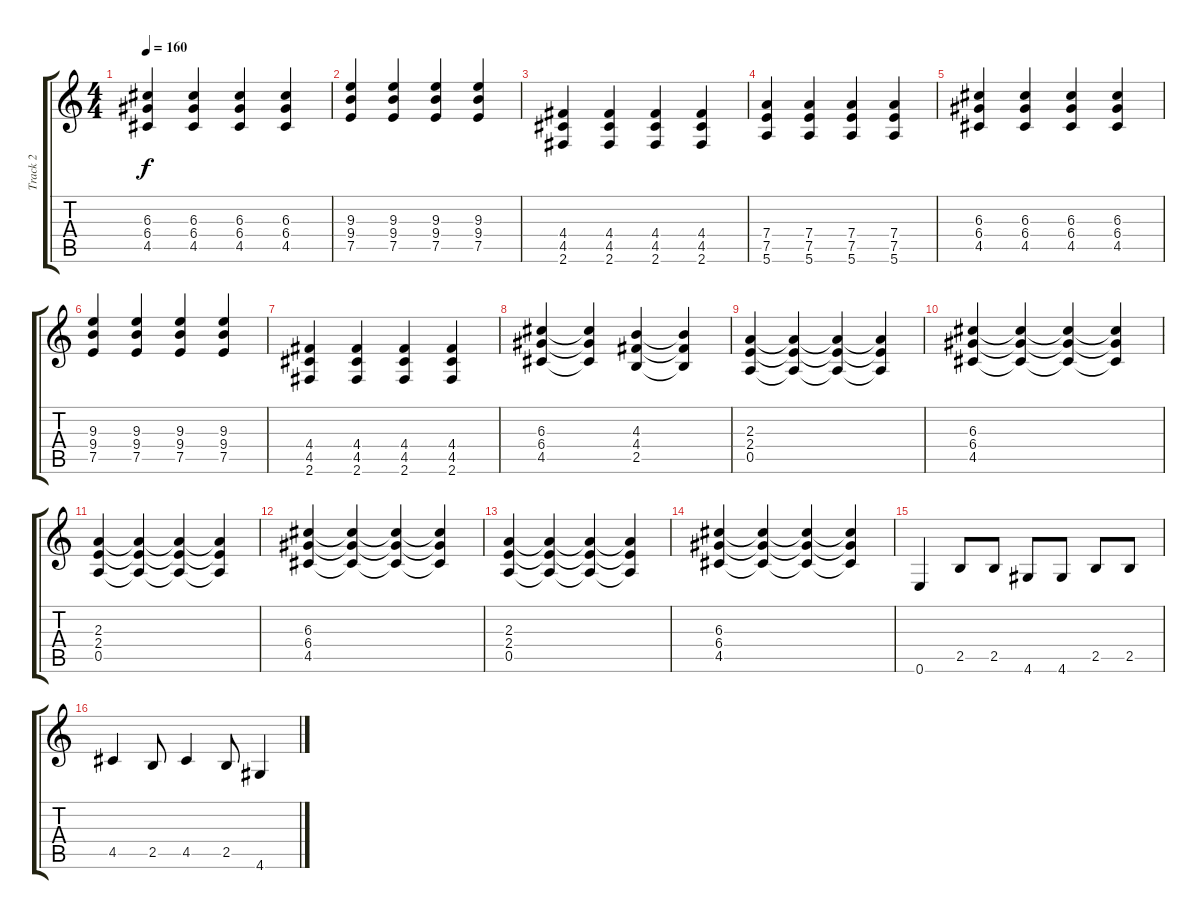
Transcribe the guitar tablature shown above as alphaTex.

\track ("Track 2" "Track 2") {instrument overdrivenguitar}
\staff {score tabs}
\tuning (E4 B3 G3 D3 A2 E2) {hide}
\ts (4 4)
\tempo 160
\clef g2
\ks c
(6.3 6.4 4.5).4{dy f} (6.3 6.4 4.5).4 (6.3 6.4 4.5).4 (6.3 6.4 4.5).4 |
(9.3 9.4 7.5).4 (9.3 9.4 7.5).4 (9.3 9.4 7.5).4 (9.3 9.4 7.5).4 |
(4.4 4.5 2.6).4 (4.4 4.5 2.6).4 (4.4 4.5 2.6).4 (4.4 4.5 2.6).4 |
(7.4 7.5 5.6).4 (7.4 7.5 5.6).4 (7.4 7.5 5.6).4 (7.4 7.5 5.6).4 |
(6.3 6.4 4.5).4 (6.3 6.4 4.5).4 (6.3 6.4 4.5).4 (6.3 6.4 4.5).4 |
(9.3 9.4 7.5).4 (9.3 9.4 7.5).4 (9.3 9.4 7.5).4 (9.3 9.4 7.5).4 |
(4.4 4.5 2.6).4 (4.4 4.5 2.6).4 (4.4 4.5 2.6).4 (4.4 4.5 2.6).4 |
(6.3 6.4 4.5).4 (6.3{t} 6.4{t} 4.5{t}).4 (4.3 4.4 2.5).4 (4.3{t} 4.4{t} 2.5{t}).4 |
(2.3 2.4 0.5).4 (2.3{t} 2.4{t} 0.5{t}).4 (2.3{t} 2.4{t} 0.5{t}).4 (2.3{t} 2.4{t} 0.5{t}).4 |
(6.3 6.4 4.5).4 (6.3{t} 6.4{t} 4.5{t}).4 (6.3{t} 6.4{t} 4.5{t}).4 (6.3{t} 6.4{t} 4.5{t}).4 |
(2.3 2.4 0.5).4 (2.3{t} 2.4{t} 0.5{t}).4 (2.3{t} 2.4{t} 0.5{t}).4 (2.3{t} 2.4{t} 0.5{t}).4 |
(6.3 6.4 4.5).4 (6.3{t} 6.4{t} 4.5{t}).4 (6.3{t} 6.4{t} 4.5{t}).4 (6.3{t} 6.4{t} 4.5{t}).4 |
(2.3 2.4 0.5).4 (2.3{t} 2.4{t} 0.5{t}).4 (2.3{t} 2.4{t} 0.5{t}).4 (2.3{t} 2.4{t} 0.5{t}).4 |
(6.3 6.4 4.5).4 (6.3{t} 6.4{t} 4.5{t}).4 (6.3{t} 6.4{t} 4.5{t}).4 (6.3{t} 6.4{t} 4.5{t}).4 |
0.6.4 2.5.8 2.5.8 4.6.8 4.6.8 2.5.8 2.5.8 |
4.5.4 2.5.8 4.5.4 2.5.8 4.6.4
